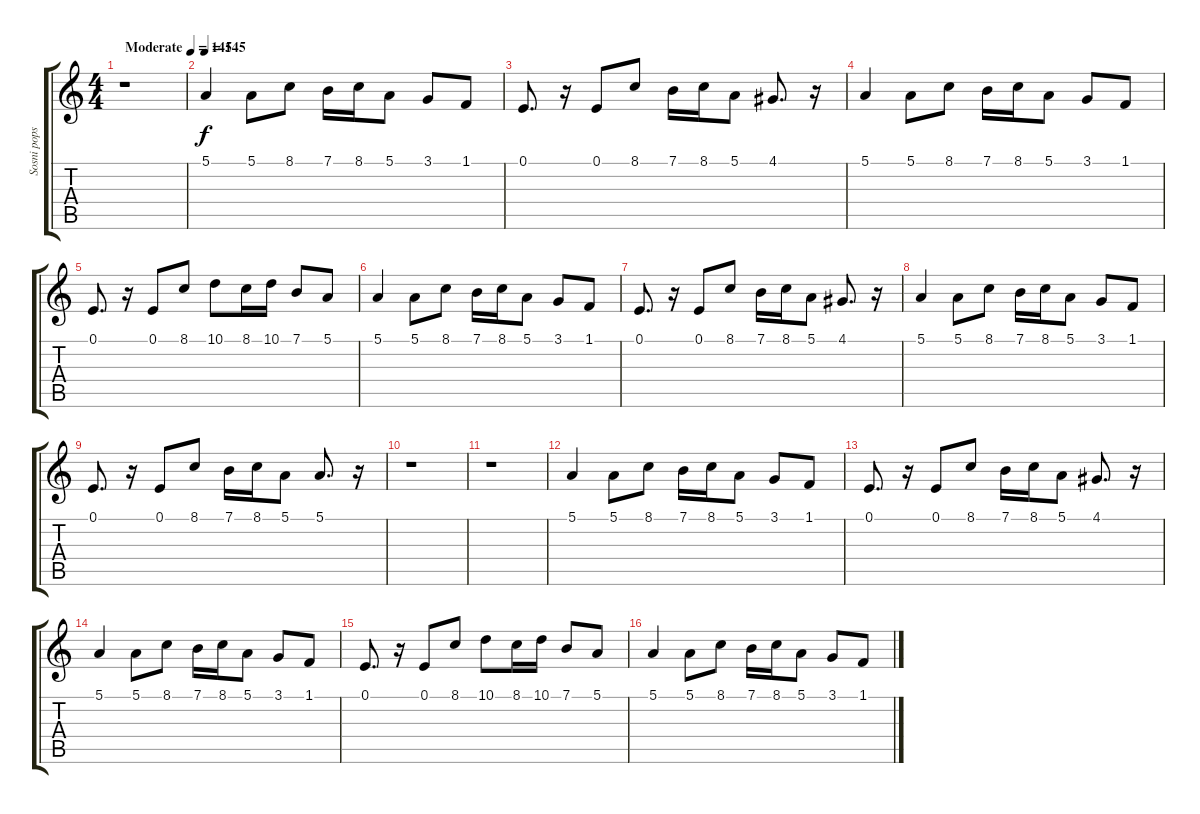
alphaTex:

\track ("Sosni popsa" "Sosni pops") {instrument accordion}
\staff {score tabs}
\tuning (E4 B3 G3 D3 A2 E2) {hide}
\ts (4 4)
\tempo (145 "Moderate")
\clef g2
\ks c
r.1{dy f instrument accordion} |
\tempo 145
5.1.4{volume 16 balance 8 instrument accordion} 5.1.8 8.1.8 7.1.16 8.1.16 5.1.8 3.1.8 1.1.8 |
0.1.8{d} r.16 0.1.8 8.1.8 7.1.16 8.1.16 5.1.8 4.1.8{d} r.16 |
5.1.4 5.1.8 8.1.8 7.1.16 8.1.16 5.1.8 3.1.8 1.1.8 |
0.1.8{d} r.16 0.1.8 8.1.8 10.1.8 8.1.16 10.1.16 7.1.8 5.1.8 |
5.1.4 5.1.8 8.1.8 7.1.16 8.1.16 5.1.8 3.1.8 1.1.8 |
0.1.8{d} r.16 0.1.8 8.1.8 7.1.16 8.1.16 5.1.8 4.1.8{d} r.16 |
5.1.4 5.1.8 8.1.8 7.1.16 8.1.16 5.1.8 3.1.8 1.1.8 |
0.1.8{d} r.16 0.1.8 8.1.8 7.1.16 8.1.16 5.1.8 5.1.8{d} r.16 |
r.1 |
r.1 |
5.1.4 5.1.8 8.1.8 7.1.16 8.1.16 5.1.8 3.1.8 1.1.8 |
0.1.8{d} r.16 0.1.8 8.1.8 7.1.16 8.1.16 5.1.8 4.1.8{d} r.16 |
5.1.4 5.1.8 8.1.8 7.1.16 8.1.16 5.1.8 3.1.8 1.1.8 |
0.1.8{d} r.16 0.1.8 8.1.8 10.1.8 8.1.16 10.1.16 7.1.8 5.1.8 |
5.1.4 5.1.8 8.1.8 7.1.16 8.1.16 5.1.8 3.1.8 1.1.8
